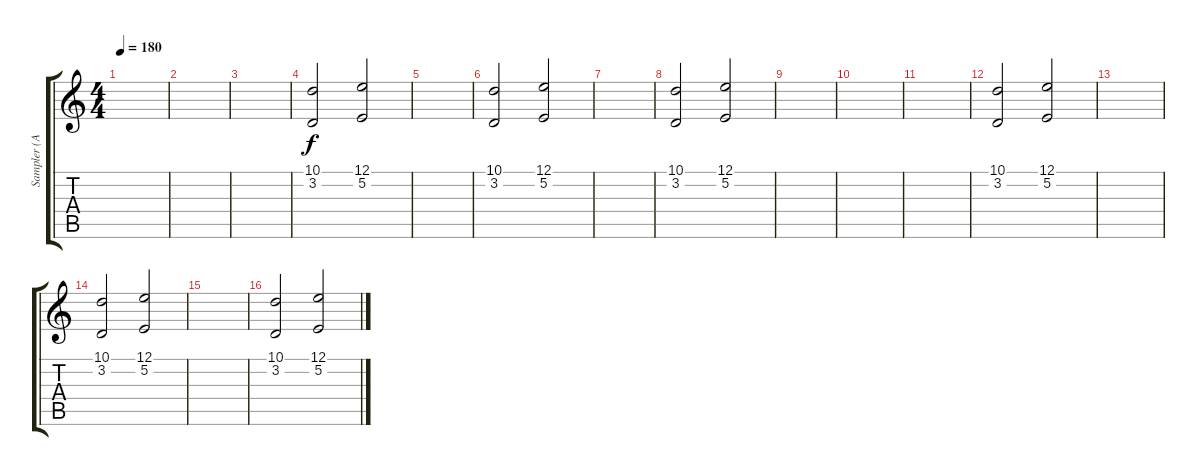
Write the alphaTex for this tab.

\track ("Sampler (Alesis A6 Andromedia)" "Sampler (A") {instrument tremolostrings}
\staff {score tabs}
\tuning (E4 B3 G3 D3 A2 E2) {hide}
\ts (4 4)
\tempo 180
\clef g2
\ks c
|
|
|
(10.1 3.2).2 (12.1 5.2).2 |
|
(10.1 3.2).2 (12.1 5.2).2 |
|
(10.1 3.2).2 (12.1 5.2).2 |
|
|
|
(10.1 3.2).2 (12.1 5.2).2 |
|
(10.1 3.2).2 (12.1 5.2).2 |
|
(10.1 3.2).2 (12.1 5.2).2
